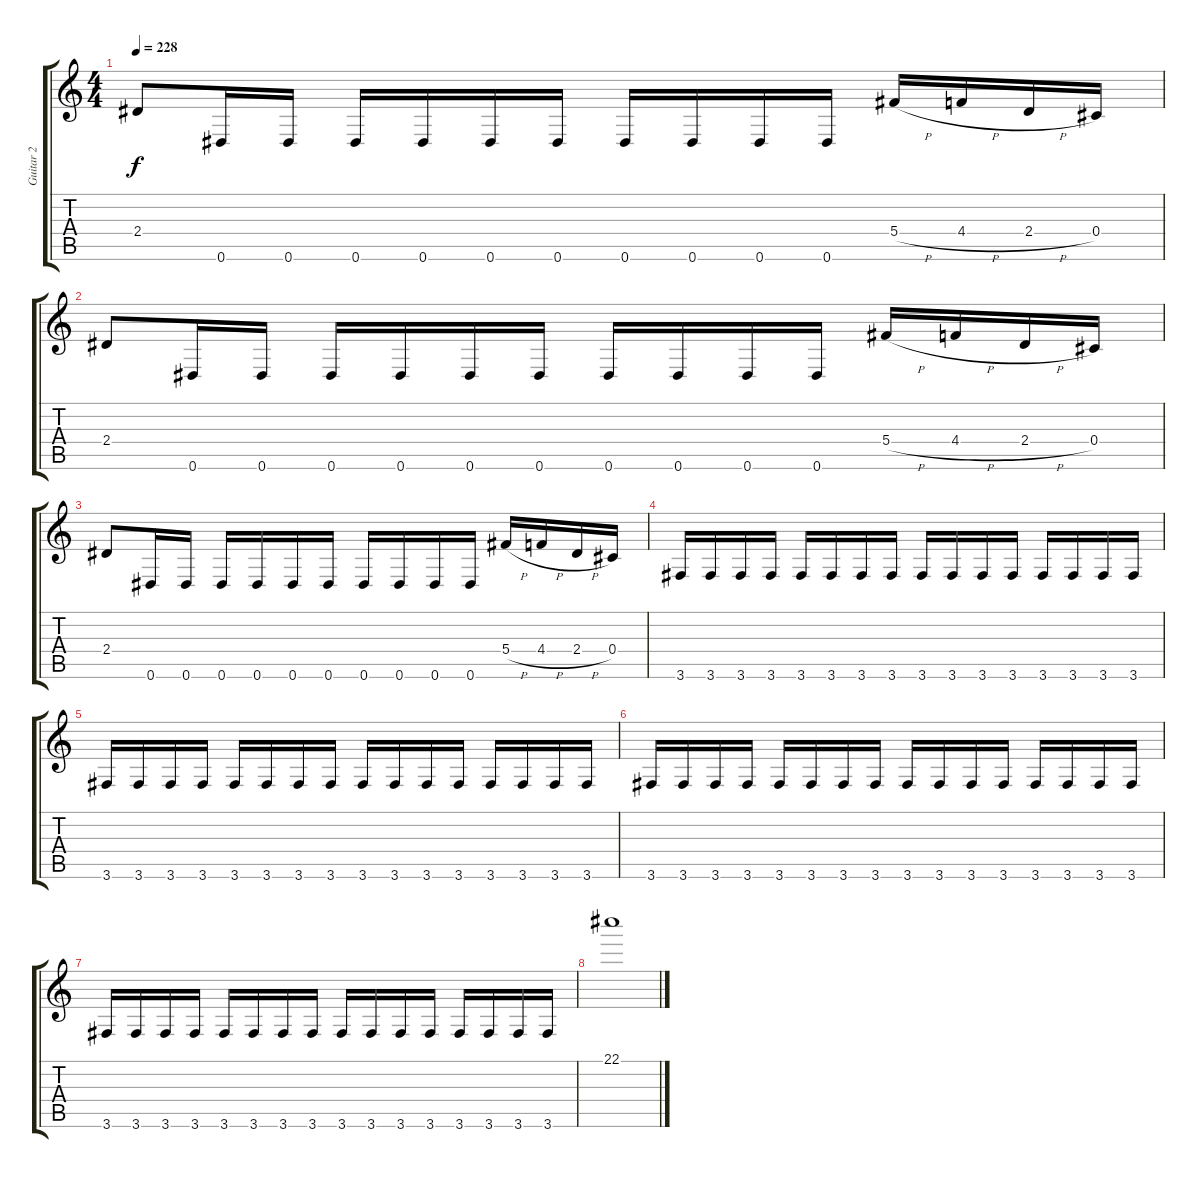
\track ("Guitar 2 " "Guitar 2 ") {instrument overdrivenguitar}
\staff {score tabs}
\tuning (Eb4 Bb3 Gb3 Db3 Ab2 Eb2) {hide}
\ts (4 4)
\tempo 228
\clef g2
\ks c
2.4.8{dy f} 0.6.16 0.6.16 0.6.16 0.6.16 0.6.16 0.6.16 0.6.16 0.6.16 0.6.16 0.6.16 5.4{h}.16 4.4{h}.16 2.4{h}.16 0.4.16 |
2.4.8 0.6.16 0.6.16 0.6.16 0.6.16 0.6.16 0.6.16 0.6.16 0.6.16 0.6.16 0.6.16 5.4{h}.16 4.4{h}.16 2.4{h}.16 0.4.16 |
2.4.8 0.6.16 0.6.16 0.6.16 0.6.16 0.6.16 0.6.16 0.6.16 0.6.16 0.6.16 0.6.16 5.4{h}.16 4.4{h}.16 2.4{h}.16 0.4.16 |
3.6.16 3.6.16 3.6.16 3.6.16 3.6.16 3.6.16 3.6.16 3.6.16 3.6.16 3.6.16 3.6.16 3.6.16 3.6.16 3.6.16 3.6.16 3.6.16 |
3.6.16 3.6.16 3.6.16 3.6.16 3.6.16 3.6.16 3.6.16 3.6.16 3.6.16 3.6.16 3.6.16 3.6.16 3.6.16 3.6.16 3.6.16 3.6.16 |
3.6.16 3.6.16 3.6.16 3.6.16 3.6.16 3.6.16 3.6.16 3.6.16 3.6.16 3.6.16 3.6.16 3.6.16 3.6.16 3.6.16 3.6.16 3.6.16 |
3.6.16 3.6.16 3.6.16 3.6.16 3.6.16 3.6.16 3.6.16 3.6.16 3.6.16 3.6.16 3.6.16 3.6.16 3.6.16 3.6.16 3.6.16 3.6.16 |
22.1.1
